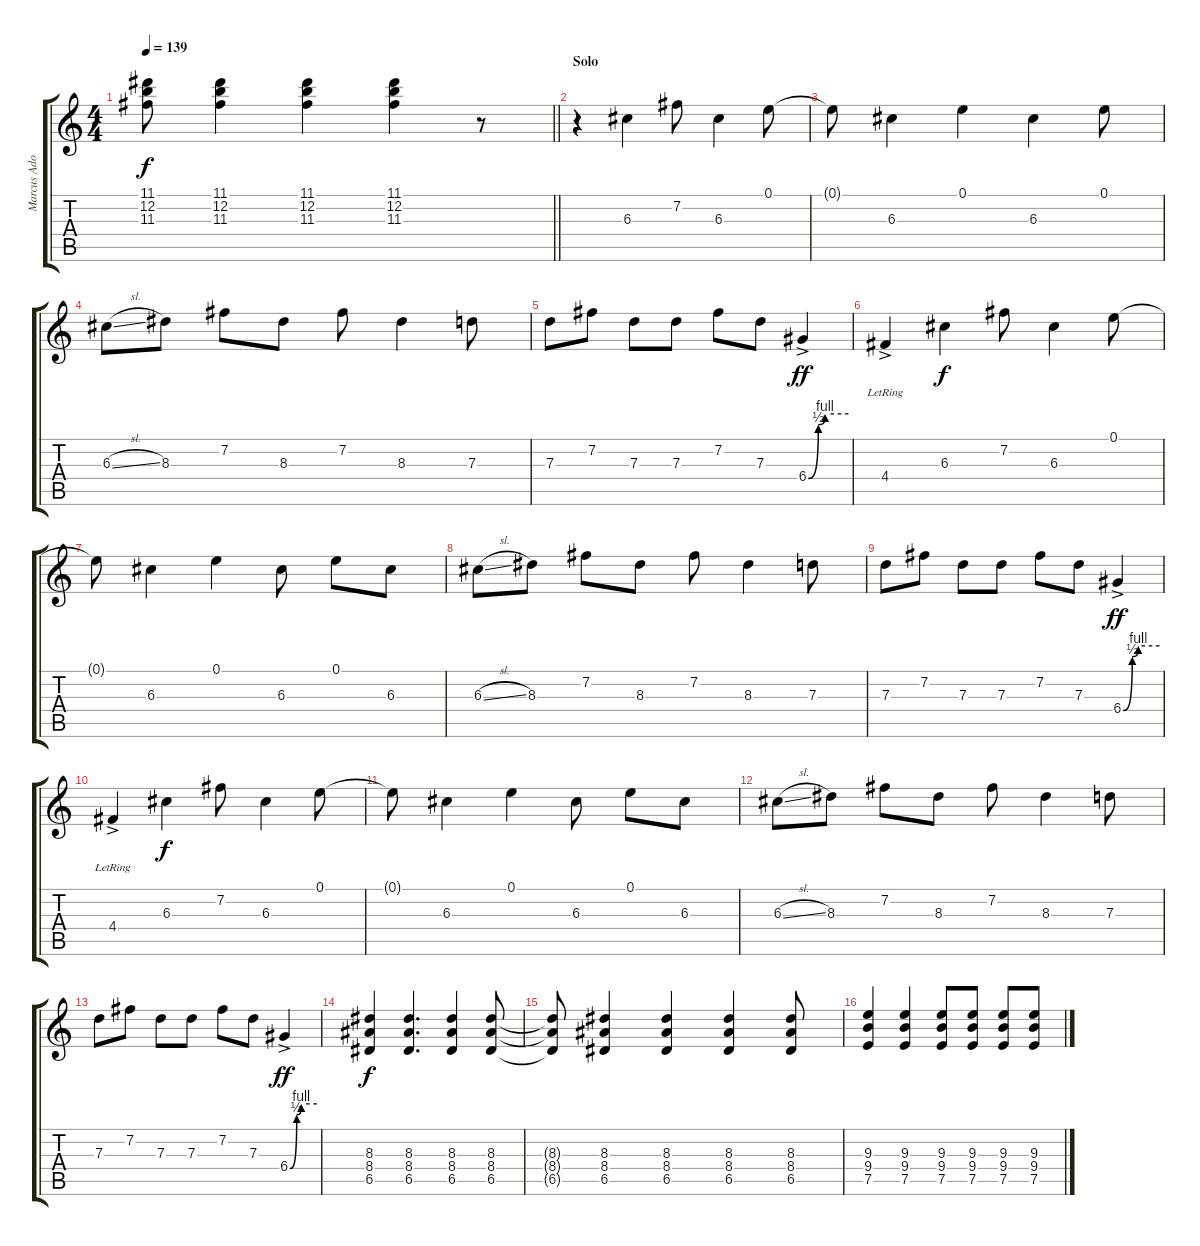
\track ("Marcus Adoro(Lead)" "Marcus Ado") {instrument electricguitarclean}
\staff {score tabs}
\tuning (E4 B3 G3 D3 A2 E2) {hide}
\ts (4 4)
\tempo 139
\clef g2
\barLineRight lightlight
\ks c
(11.1{t} 12.2{t} 11.3{t}).8{dy f} (11.1 12.2 11.3).4 (11.1 12.2 11.3).4 (11.1 12.2 11.3).4 r.8 |
\section ("" "Solo")
r.4{ot 15mb volume 16 instrument electricguitarjazz} 6.3.4 7.2.8 6.3.4 0.1.8 |
0.1{t}.8 6.3.4 0.1.4 6.3.4 0.1.8 |
6.3{sl}.8 8.3.8 7.2.8 8.3.8 7.2.8 8.3.4 7.3.8 |
7.3.8 7.2.8 7.3.8 7.3.8 7.2.8 7.3.8 6.4{be (custom 0 0 15 2 25 4 60 4) ac}.4{dy ff} |
4.4{ac lr}.4 6.3.4{dy f} 7.2.8 6.3.4 0.1.8 |
0.1{t}.8 6.3.4 0.1.4 6.3.8 0.1.8 6.3.8 |
6.3{sl}.8 8.3.8 7.2.8 8.3.8 7.2.8 8.3.4 7.3.8 |
7.3.8 7.2.8 7.3.8 7.3.8 7.2.8 7.3.8 6.4{be (custom 0 0 15 2 25 4 60 4) ac}.4{dy ff} |
4.4{ac lr}.4 6.3.4{dy f} 7.2.8 6.3.4 0.1.8 |
0.1{t}.8 6.3.4 0.1.4 6.3.8 0.1.8 6.3.8 |
6.3{sl}.8 8.3.8 7.2.8 8.3.8 7.2.8 8.3.4 7.3.8 |
7.3.8 7.2.8 7.3.8 7.3.8 7.2.8 7.3.8 6.4{be (custom 0 0 15 2 25 4 60 4) ac}.4{dy ff} |
(8.3 8.4 6.5).4{dy f volume 14 instrument electricguitarjazz} (8.3 8.4 6.5).4{d} (8.3 8.4 6.5).4 (8.3 8.4 6.5).8 |
(8.3{t} 8.4{t} 6.5{t}).8 (8.3 8.4 6.5).4 (8.3 8.4 6.5).4 (8.3 8.4 6.5).4 (8.3 8.4 6.5).8 |
(9.3 9.4 7.5).4 (9.3 9.4 7.5).4 (9.3 9.4 7.5).8 (9.3 9.4 7.5).8 (9.3 9.4 7.5).8 (9.3 9.4 7.5).8
